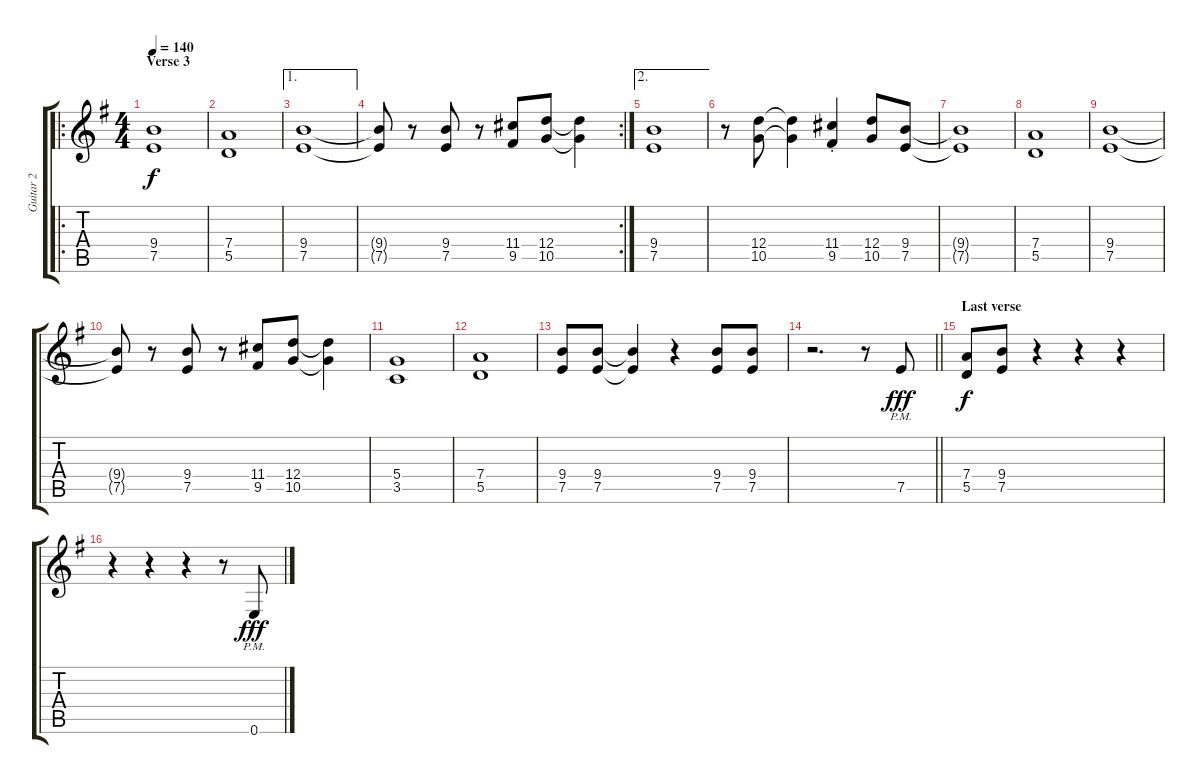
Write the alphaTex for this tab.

\track ("Guitar 2" "Guitar 2") {instrument distortionguitar}
\staff {score tabs}
\tuning (E4 B3 G3 D3 A2 E2) {hide}
\ro
\ts (4 4)
\section ("" "Verse 3")
\tempo 140
\clef g2
\ks eminor
(9.4 7.5).1{dy f} |
(7.4 5.5).1 |
\ae 1
(9.4 7.5).1 |
\rc 2
(9.4{t} 7.5{t}).8 r.8 (9.4 7.5).8 r.8 (11.4 9.5).8 (12.4 10.5).8 (12.4{t} 10.5{t}).4 |
\ae 2
(9.4 7.5).1 |
r.8 (12.4 10.5).8 (12.4{t} 10.5{t}).4 (11.4{st} 9.5{st}).4 (12.4 10.5).8 (9.4 7.5).8 |
(9.4{t} 7.5{t}).1 |
(7.4 5.5).1 |
(9.4 7.5).1 |
(9.4{t} 7.5{t}).8 r.8 (9.4 7.5).8 r.8 (11.4 9.5).8 (12.4 10.5).8 (12.4{t} 10.5{t}).4 |
(5.4 3.5).1 |
(7.4 5.5).1 |
(9.4 7.5).8 (9.4 7.5).8 (9.4{t} 7.5{t}).4 r.4 (9.4 7.5).8 (9.4 7.5).8 |
\barLineRight lightlight
r.2{d} r.8 7.5{pm}.8{dy fff} |
\section ("" "Last verse")
(7.4 5.5).8{dy f} (9.4 7.5).8 r.4 r.4 r.4 |
r.4 r.4 r.4 r.8 0.6{pm}.8{dy fff}
